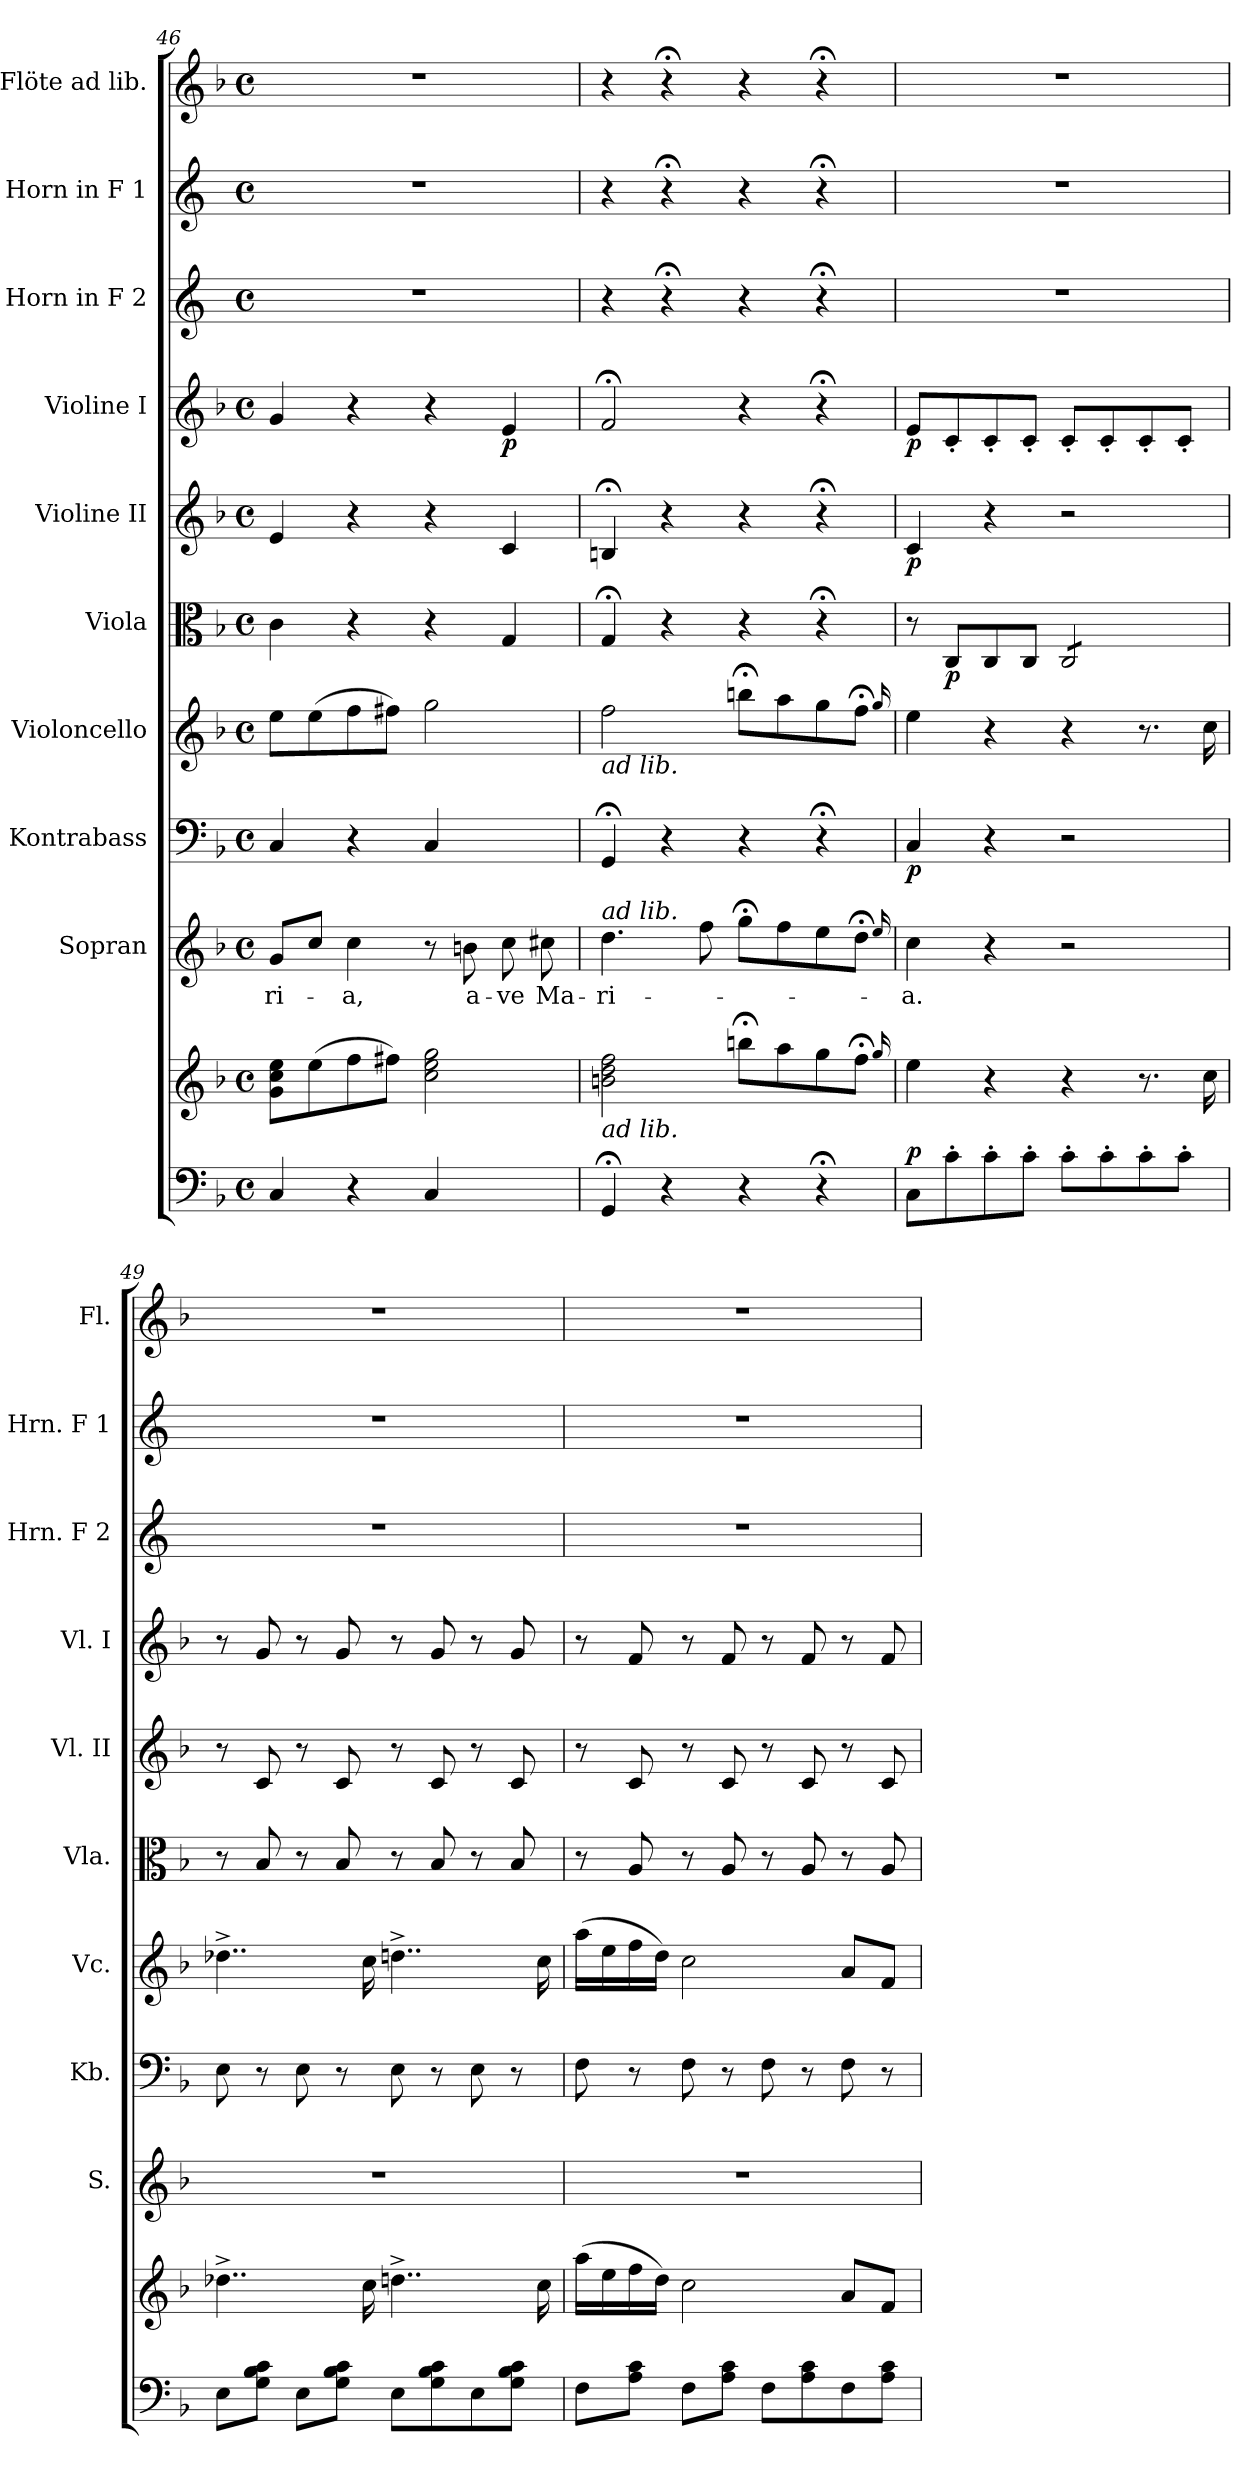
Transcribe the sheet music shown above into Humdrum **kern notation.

**kern	**kern	**dynam	**kern	**text	**kern	**dynam	**kern	**kern	**dynam	**kern	**dynam	**kern	**dynam	**kern	**kern	**kern
*part10	*part10	*part10	*part9	*part9	*part8	*part8	*part7	*part6	*part6	*part5	*part5	*part4	*part4	*part3	*part2	*part1
*staff11	*staff10	*staff10/11	*staff9	*staff9	*staff8	*staff8	*staff7	*staff6	*staff6	*staff5	*staff5	*staff4	*staff4	*staff3	*staff2	*staff1
*	*	*	*I"Sopran	*	*I"Kontrabass	*	*I"Violoncello	*I"Viola	*	*I"Violine II	*	*I"Violine I	*	*I"Horn in F 2	*I"Horn in F 1	*I"Flöte ad lib.
*	*	*	*I'S.	*	*I'Kb.	*	*I'Vc.	*I'Vla.	*	*I'Vl. II	*	*I'Vl. I	*	*I'Hrn. F 2	*I'Hrn. F 1	*I'Fl.
*clefF4	*clefG2	*	*clefG2	*	*clefF4	*	*clefG2	*clefC3	*	*clefG2	*	*clefG2	*	*clefG2	*clefG2	*clefG2
*	*	*	*	*	*ITrd7c12	*	*	*	*	*	*	*	*	*ITrd4c7	*ITrd4c7	*
*k[b-]	*k[b-]	*	*k[b-]	*	*k[b-]	*	*k[b-]	*k[b-]	*	*k[b-]	*	*k[b-]	*	*k[b-]	*k[b-]	*k[b-]
*F:	*F:	*	*F:	*	*F:	*	*F:	*F:	*	*F:	*	*F:	*	*F:	*F:	*F:
*M4/4	*M4/4	*	*M4/4	*	*M4/4	*	*M4/4	*M4/4	*	*M4/4	*	*M4/4	*	*M4/4	*M4/4	*M4/4
*met(c)	*met(c)	*	*met(c)	*	*met(c)	*	*met(c)	*met(c)	*	*met(c)	*	*met(c)	*	*met(c)	*met(c)	*met(c)
=46	=46	=46	=46	=46	=46	=46	=46	=46	=46	=46	=46	=46	=46	=46	=46	=46
!	!	!	!	!LO:LY:b	!	!	!	!	!	!	!	!	!	!	!	!
4C/	8g\ 8cc\ 8ee\L	.	8g/L	-ri-	4CC/	.	8ee\L	4c\	.	4e/	.	4g/	.	1r	1r	1r
.	(>8ee\	.	8cc/J	.	.	.	(>8ee\	.	.	.	.	.	.	.	.	.
!	!	!	!	!LO:LY:b	!	!	!	!	!	!	!	!	!	!	!	!
4r	8ff\	.	4cc\	-a,	4r	.	8ff\	4r	.	4r	.	4r	.	.	.	.
.	8ff#X\J)	.	.	.	.	.	8ff#X\J)	.	.	.	.	.	.	.	.	.
4C/	2cc\ 2ee\ 2gg\	.	8r	.	4CC/	.	2gg\	4r	.	4r	.	4r	.	.	.	.
!	!	!	!	!LO:LY:b	!	!	!	!	!	!	!	!	!	!	!	!
.	.	.	8bn\	a-	.	.	.	.	.	.	.	.	.	.	.	.
!	!	!	!	!LO:LY:b	!	!	!	!	!	!	!	!	!LO:DY:b	!	!	!
4ryy	.	.	8cc\	-ve	4ryy	.	.	4G/	.	4c/	.	4e/	p	.	.	.
!	!	!	!	!LO:LY:b	!	!	!	!	!	!	!	!	!	!	!	!
.	.	.	8cc#X\	Ma-	.	.	.	.	.	.	.	.	.	.	.	.
=47	=47	=47	=47	=47	=47	=47	=47	=47	=47	=47	=47	=47	=47	=47	=47	=47
!	!	!	!	!	!	!	!LO:TX:b:i:t=ad lib.	!	!	!	!	!	!	!	!	!
!	!	!	!LO:TX:a:i:t=ad lib.	!	!	!	!	!	!	!	!	!	!	!	!	!
!	!LO:TX:b:i:t=ad lib.	!	!	!	!	!	!	!	!	!	!	!	!	!	!	!
!	!	!	!	!LO:LY:b	!	!	!	!	!	!	!	!	!	!	!	!
4GG;</	2bn\ 2dd\ 2ff\	.	4.dd\	-ri-	4GGG;</	.	2ff\	4G;</	.	4Bn;</	.	2f;</	.	4r	4r	4r
4r	.	.	.	.	4r	.	.	4r	.	4r	.	.	.	4r;<	4r;<	4r;<
.	.	.	8ff\	.	.	.	.	.	.	.	.	.	.	.	.	.
4r	8bbn;<\L	.	8gg;<\L	.	4r	.	8bbn;<\L	4r	.	4r	.	4r	.	4r	4r	4r
.	8aa\	.	8ff\	.	.	.	8aa\	.	.	.	.	.	.	.	.	.
4r;<	8gg\	.	8ee\	.	4r;<	.	8gg\	4r;<	.	4r;<	.	4r;<	.	4r;<	4r;<	4r;<
.	8ff;<\J	.	8dd;<\J	.	.	.	8ff;<\J	.	.	.	.	.	.	.	.	.
.	16qqgg/	.	16qqee/	.	.	.	16qqgg/	.	.	.	.	.	.	.	.	.
!!LO:PB:g=z
=48	=48	=48	=48	=48	=48	=48	=48	=48	=48	=48	=48	=48	=48	=48	=48	=48
!	!	!LO:DY:a=2	!	!LO:LY:b	!	!LO:DY:b	!	!	!	!	!LO:DY:b	!	!LO:DY:b	!	!	!
8C\L	4ee\	p	4cc\	-a.	4CC/	p	4ee\	8r	.	4c/	p	8e/L	p	1r	1r	1r
!	!	!	!	!	!	!	!	!	!LO:DY:b	!	!	!	!	!	!	!
8c'>\	.	.	.	.	.	.	.	8C/L	p	.	.	8c'</	.	.	.	.
8c'>\	4r	.	4r	.	4r	.	4r	8C/	.	4r	.	8c'</	.	.	.	.
8c'>\J	.	.	.	.	.	.	.	8C/J	.	.	.	8c'</J	.	.	.	.
*	*	*	*	*	*	*	*	*tremolo	*	*	*	*	*	*	*	*
8c'>\L	4r	.	2r	.	2r	.	4r	8C/L	.	2r	.	8c'</L	.	.	.	.
8c'>\	.	.	.	.	.	.	.	8C/	.	.	.	8c'</	.	.	.	.
8c'>\	8.r	.	.	.	.	.	8.r	8C/	.	.	.	8c'</	.	.	.	.
8c'>\J	.	.	.	.	.	.	.	8C/J	.	.	.	8c'</J	.	.	.	.
*	*	*	*	*	*	*	*	*Xtremolo	*	*	*	*	*	*	*	*
.	16cc\	.	.	.	.	.	16cc\	.	.	.	.	.	.	.	.	.
=49	=49	=49	=49	=49	=49	=49	=49	=49	=49	=49	=49	=49	=49	=49	=49	=49
8E\L	4..dd-X^>\	.	1r	.	8EE\	.	4..dd-X^>\	8r	.	8r	.	8r	.	1r	1r	1r
8G\ 8B-\ 8c\J	.	.	.	.	8r	.	.	8B-/	.	8c/	.	8g/	.	.	.	.
8E\L	.	.	.	.	8EE\	.	.	8r	.	8r	.	8r	.	.	.	.
8G\ 8B-\ 8c\J	.	.	.	.	8r	.	.	8B-/	.	8c/	.	8g/	.	.	.	.
.	16cc\	.	.	.	.	.	16cc\	.	.	.	.	.	.	.	.	.
8E\L	4..ddn^>\	.	.	.	8EE\	.	4..ddn^>\	8r	.	8r	.	8r	.	.	.	.
8G\ 8B-\ 8c\	.	.	.	.	8r	.	.	8B-/	.	8c/	.	8g/	.	.	.	.
8E\	.	.	.	.	8EE\	.	.	8r	.	8r	.	8r	.	.	.	.
8G\ 8B-\ 8c\J	.	.	.	.	8r	.	.	8B-/	.	8c/	.	8g/	.	.	.	.
.	16cc\	.	.	.	.	.	16cc\	.	.	.	.	.	.	.	.	.
=50	=50	=50	=50	=50	=50	=50	=50	=50	=50	=50	=50	=50	=50	=50	=50	=50
8F\L	(>16aa\LL	.	1r	.	8FF\	.	(>16aa\LL	8r	.	8r	.	8r	.	1r	1r	1r
.	16ee\	.	.	.	.	.	16ee\	.	.	.	.	.	.	.	.	.
8A\ 8c\J	16ff\	.	.	.	8r	.	16ff\	8A/	.	8c/	.	8f/	.	.	.	.
.	16dd\JJ)	.	.	.	.	.	16dd\JJ)	.	.	.	.	.	.	.	.	.
8F\L	2cc\	.	.	.	8FF\	.	2cc\	8r	.	8r	.	8r	.	.	.	.
8A\ 8c\J	.	.	.	.	8r	.	.	8A/	.	8c/	.	8f/	.	.	.	.
8F\L	.	.	.	.	8FF\	.	.	8r	.	8r	.	8r	.	.	.	.
8A\ 8c\	.	.	.	.	8r	.	.	8A/	.	8c/	.	8f/	.	.	.	.
8F\	8a/L	.	.	.	8FF\	.	8a/L	8r	.	8r	.	8r	.	.	.	.
8A\ 8c\J	8f/J	.	.	.	8r	.	8f/J	8A/	.	8c/	.	8f/	.	.	.	.
=	=	=	=	=	=	=	=	=	=	=	=	=	=	=	=	=
*-	*-	*-	*-	*-	*-	*-	*-	*-	*-	*-	*-	*-	*-	*-	*-	*-
